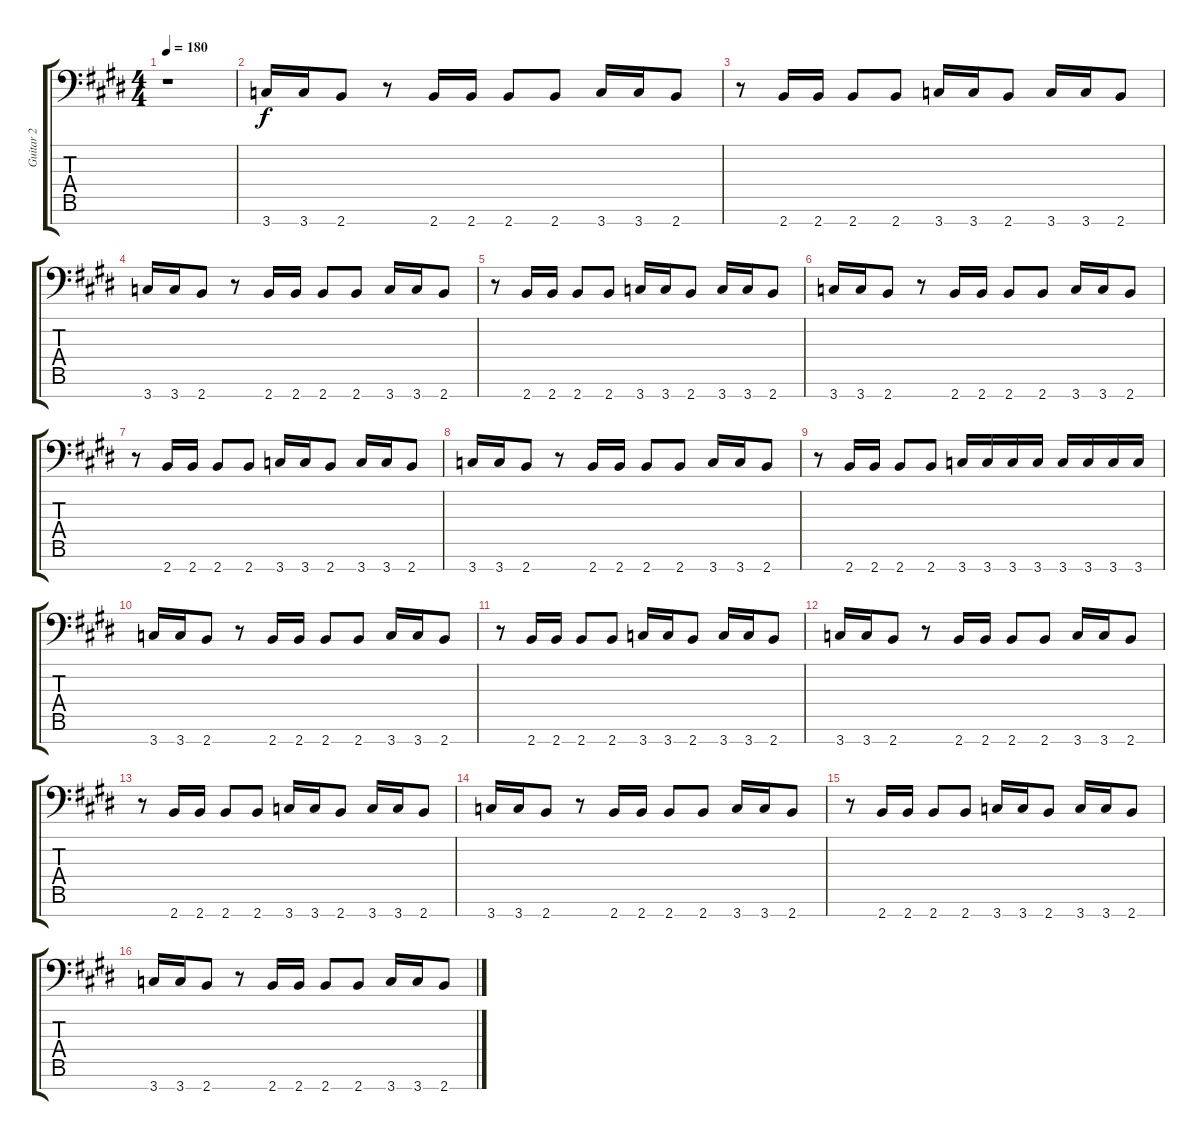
\track ("Guitar 2" "Guitar 2") {instrument distortionguitar}
\staff {score tabs}
\tuning (D4 A3 F3 C3 G2 D2 A1) {hide}
\ts (4 4)
\tempo 180
\clef f4
\ks c#minor
r.1{dy f instrument distortionguitar} |
3.7.16 3.7.16 2.7.8 r.8 2.7.16 2.7.16 2.7.8 2.7.8 3.7.16 3.7.16 2.7.8 |
r.8 2.7.16 2.7.16 2.7.8 2.7.8 3.7.16 3.7.16 2.7.8 3.7.16 3.7.16 2.7.8 |
3.7.16 3.7.16 2.7.8 r.8 2.7.16 2.7.16 2.7.8 2.7.8 3.7.16 3.7.16 2.7.8 |
r.8 2.7.16 2.7.16 2.7.8 2.7.8 3.7.16 3.7.16 2.7.8 3.7.16 3.7.16 2.7.8 |
3.7.16 3.7.16 2.7.8 r.8 2.7.16 2.7.16 2.7.8 2.7.8 3.7.16 3.7.16 2.7.8 |
r.8 2.7.16 2.7.16 2.7.8 2.7.8 3.7.16 3.7.16 2.7.8 3.7.16 3.7.16 2.7.8 |
3.7.16 3.7.16 2.7.8 r.8 2.7.16 2.7.16 2.7.8 2.7.8 3.7.16 3.7.16 2.7.8 |
r.8 2.7.16 2.7.16 2.7.8 2.7.8 3.7.16 3.7.16 3.7.16 3.7.16 3.7.16 3.7.16 3.7.16 3.7.16 |
3.7.16 3.7.16 2.7.8 r.8 2.7.16 2.7.16 2.7.8 2.7.8 3.7.16 3.7.16 2.7.8 |
r.8 2.7.16 2.7.16 2.7.8 2.7.8 3.7.16 3.7.16 2.7.8 3.7.16 3.7.16 2.7.8 |
3.7.16 3.7.16 2.7.8 r.8 2.7.16 2.7.16 2.7.8 2.7.8 3.7.16 3.7.16 2.7.8 |
r.8 2.7.16 2.7.16 2.7.8 2.7.8 3.7.16 3.7.16 2.7.8 3.7.16 3.7.16 2.7.8 |
3.7.16 3.7.16 2.7.8 r.8 2.7.16 2.7.16 2.7.8 2.7.8 3.7.16 3.7.16 2.7.8 |
r.8 2.7.16 2.7.16 2.7.8 2.7.8 3.7.16 3.7.16 2.7.8 3.7.16 3.7.16 2.7.8 |
3.7.16 3.7.16 2.7.8 r.8 2.7.16 2.7.16 2.7.8 2.7.8 3.7.16 3.7.16 2.7.8
